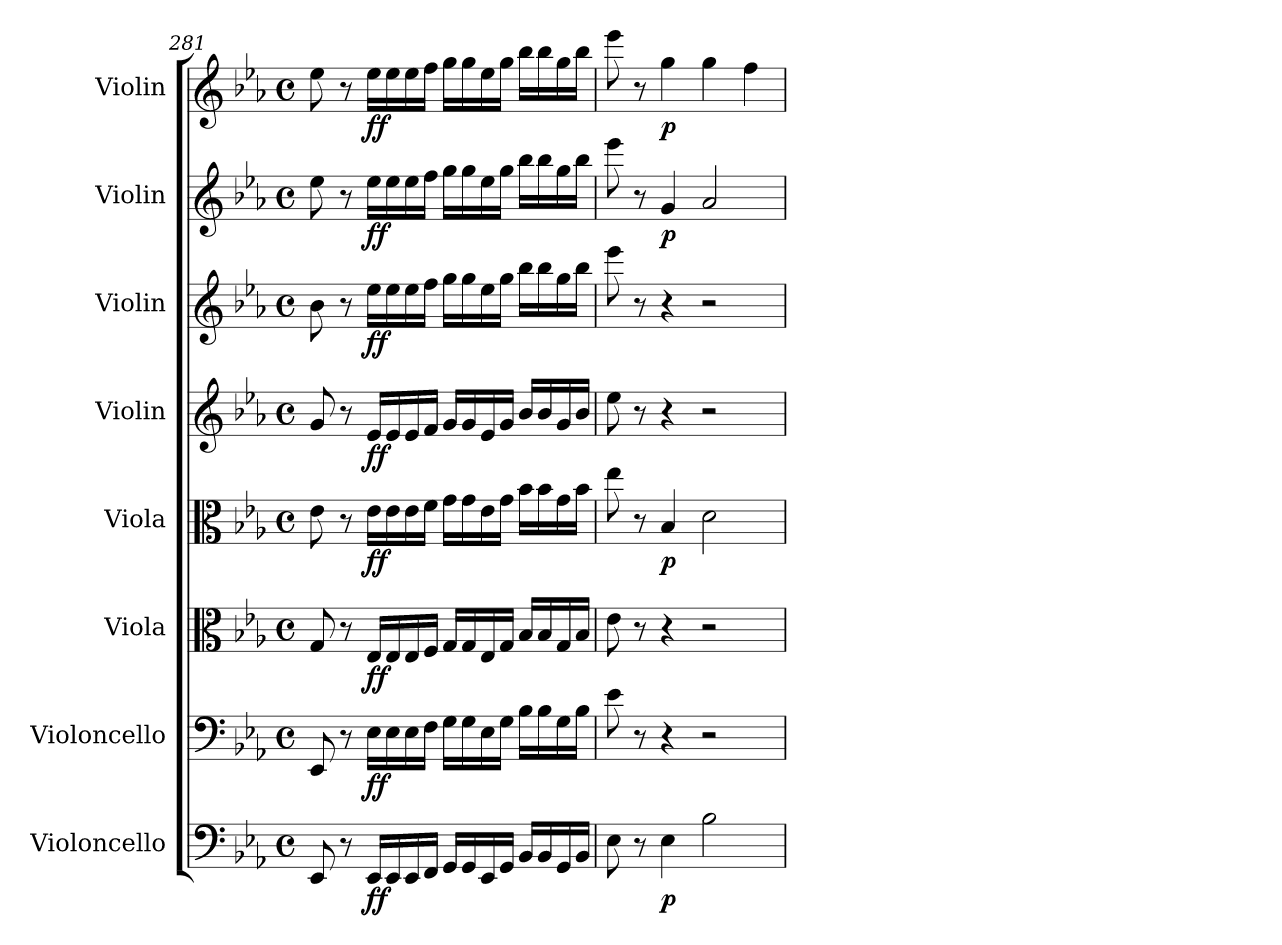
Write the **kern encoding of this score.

**kern	**dynam	**kern	**dynam	**kern	**dynam	**kern	**dynam	**kern	**dynam	**kern	**dynam	**kern	**dynam	**kern	**dynam
*part8	*part8	*part7	*part7	*part6	*part6	*part5	*part5	*part4	*part4	*part3	*part3	*part2	*part2	*part1	*part1
*staff8	*staff8	*staff7	*staff7	*staff6	*staff6	*staff5	*staff5	*staff4	*staff4	*staff3	*staff3	*staff2	*staff2	*staff1	*staff1
*I"Violoncello	*	*I"Violoncello	*	*I"Viola	*	*I"Viola	*	*I"Violin	*	*I"Violin	*	*I"Violin	*	*I"Violin	*
*I'Vc.	*	*I'Vc.	*	*I'Vla.	*	*I'Vla.	*	*I'Vln.	*	*I'Vln.	*	*I'Vln.	*	*I'Vln.	*
*clefF4	*	*clefF4	*	*clefC3	*	*clefC3	*	*clefG2	*	*clefG2	*	*clefG2	*	*clefG2	*
*k[b-e-a-]	*	*k[b-e-a-]	*	*k[b-e-a-]	*	*k[b-e-a-]	*	*k[b-e-a-]	*	*k[b-e-a-]	*	*k[b-e-a-]	*	*k[b-e-a-]	*
*M4/4	*	*M4/4	*	*M4/4	*	*M4/4	*	*M4/4	*	*M4/4	*	*M4/4	*	*M4/4	*
*met(c)	*	*met(c)	*	*met(c)	*	*met(c)	*	*met(c)	*	*met(c)	*	*met(c)	*	*met(c)	*
=281	=281	=281	=281	=281	=281	=281	=281	=281	=281	=281	=281	=281	=281	=281	=281
8EE-/	.	8EE-/	.	8G/	.	8e-\	.	8g/	.	8b-\	.	8ee-\	.	8ee-\	.
8r	.	8r	.	8r	.	8r	.	8r	.	8r	.	8r	.	8r	.
!	!LO:DY:b	!	!LO:DY:b	!	!LO:DY:b	!	!LO:DY:b	!	!LO:DY:b	!	!LO:DY:b	!	!LO:DY:b	!	!LO:DY:b
16EE-/LL	ff	16E-\LL	ff	16E-/LL	ff	16e-\LL	ff	16e-/LL	ff	16ee-\LL	ff	16ee-\LL	ff	16ee-\LL	ff
16EE-/	.	16E-\	.	16E-/	.	16e-\	.	16e-/	.	16ee-\	.	16ee-\	.	16ee-\	.
16EE-/	.	16E-\	.	16E-/	.	16e-\	.	16e-/	.	16ee-\	.	16ee-\	.	16ee-\	.
16FF/JJ	.	16F\JJ	.	16F/JJ	.	16f\JJ	.	16f/JJ	.	16ff\JJ	.	16ff\JJ	.	16ff\JJ	.
16GG/LL	.	16G\LL	.	16G/LL	.	16g\LL	.	16g/LL	.	16gg\LL	.	16gg\LL	.	16gg\LL	.
16GG/	.	16G\	.	16G/	.	16g\	.	16g/	.	16gg\	.	16gg\	.	16gg\	.
16EE-/	.	16E-\	.	16E-/	.	16e-\	.	16e-/	.	16ee-\	.	16ee-\	.	16ee-\	.
16GG/JJ	.	16G\JJ	.	16G/JJ	.	16g\JJ	.	16g/JJ	.	16gg\JJ	.	16gg\JJ	.	16gg\JJ	.
16BB-/LL	.	16B-\LL	.	16B-/LL	.	16b-\LL	.	16b-/LL	.	16bb-\LL	.	16bb-\LL	.	16bb-\LL	.
16BB-/	.	16B-\	.	16B-/	.	16b-\	.	16b-/	.	16bb-\	.	16bb-\	.	16bb-\	.
16GG/	.	16G\	.	16G/	.	16g\	.	16g/	.	16gg\	.	16gg\	.	16gg\	.
16BB-/JJ	.	16B-\JJ	.	16B-/JJ	.	16b-\JJ	.	16b-/JJ	.	16bb-\JJ	.	16bb-\JJ	.	16bb-\JJ	.
!!LO:LB:g=z
=282	=282	=282	=282	=282	=282	=282	=282	=282	=282	=282	=282	=282	=282	=282	=282
8E-\	.	8e-\	.	8e-\	.	8ee-\	.	8ee-\	.	8eee-\	.	8eee-\	.	8eee-\	.
8r	.	8r	.	8r	.	8r	.	8r	.	8r	.	8r	.	8r	.
!	!LO:DY:b	!	!	!	!	!	!LO:DY:b	!	!	!	!	!	!LO:DY:b	!	!LO:DY:b
4E-\	p	4r	.	4r	.	4B-/	p	4r	.	4r	.	4g/	p	4gg\	p
2B-\	.	2r	.	2r	.	2d\	.	2r	.	2r	.	2a-/	.	4gg\	.
.	.	.	.	.	.	.	.	.	.	.	.	.	.	4ff\	.
=	=	=	=	=	=	=	=	=	=	=	=	=	=	=	=
*-	*-	*-	*-	*-	*-	*-	*-	*-	*-	*-	*-	*-	*-	*-	*-
